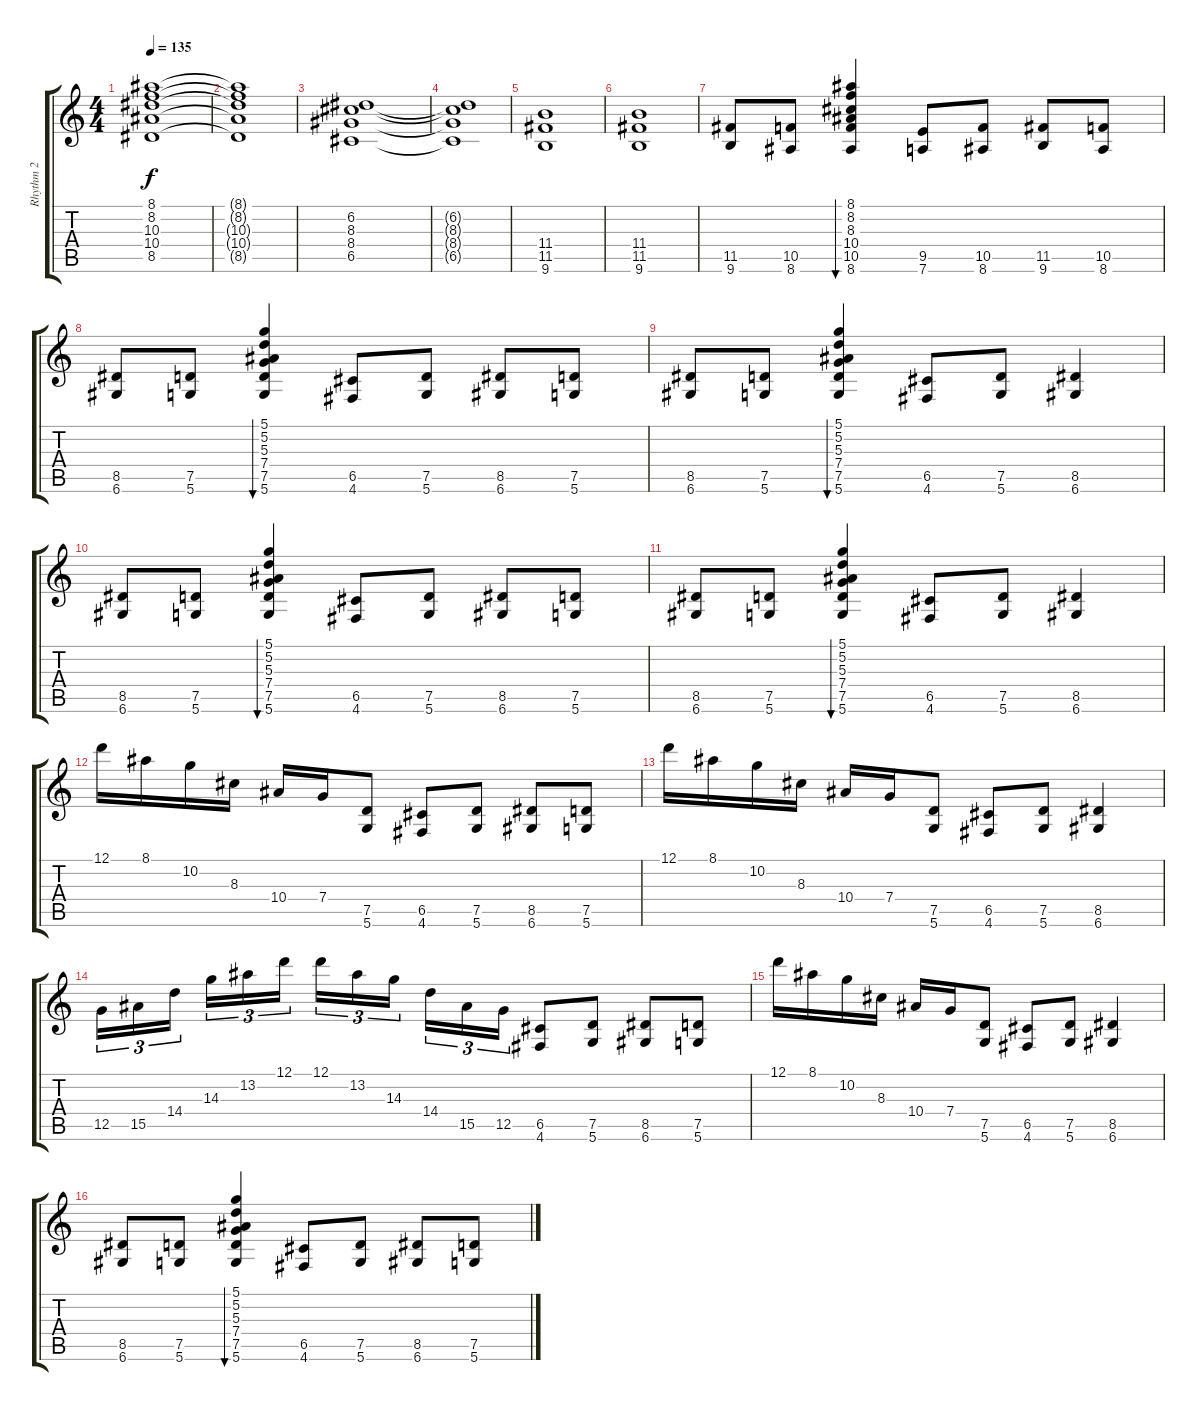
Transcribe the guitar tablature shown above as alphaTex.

\track ("Rhythm 2" "Rhythm 2") {instrument distortionguitar}
\staff {score tabs}
\tuning (D4 A3 F3 C3 G2 D2) {hide}
\ts (4 4)
\tempo 135
\clef g2
\ks c
(8.1 8.2 10.3 10.4 8.5).1{dy f} |
(8.1{t} 8.2{t} 10.3{t} 10.4{t} 8.5{t}).1 |
(6.2 8.3 8.4 6.5).1 |
(6.2{t} 8.3{t} 8.4{t} 6.5{t}).1 |
(11.4 11.5 9.6).1 |
(11.4 11.5 9.6).1 |
(11.5 9.6).8 (10.5 8.6).8 (8.1 8.2 8.3 10.4 10.5 8.6).4{bu 480} (9.5 7.6).8 (10.5 8.6).8 (11.5 9.6).8 (10.5 8.6).8 |
(8.5 6.6).8 (7.5 5.6).8 (5.1 5.2 5.3 7.4 7.5 5.6).4{bu 480} (6.5 4.6).8 (7.5 5.6).8 (8.5 6.6).8 (7.5 5.6).8 |
(8.5 6.6).8 (7.5 5.6).8 (5.1 5.2 5.3 7.4 7.5 5.6).4{bu 480} (6.5 4.6).8 (7.5 5.6).8 (8.5 6.6).4 |
(8.5 6.6).8 (7.5 5.6).8 (5.1 5.2 5.3 7.4 7.5 5.6).4{bu 480} (6.5 4.6).8 (7.5 5.6).8 (8.5 6.6).8 (7.5 5.6).8 |
(8.5 6.6).8 (7.5 5.6).8 (5.1 5.2 5.3 7.4 7.5 5.6).4{bu 480} (6.5 4.6).8 (7.5 5.6).8 (8.5 6.6).4 |
12.1.16 8.1.16 10.2.16 8.3.16 10.4.16 7.4.16 (7.5 5.6).8 (6.5 4.6).8 (7.5 5.6).8 (8.5 6.6).8 (7.5 5.6).8 |
12.1.16 8.1.16 10.2.16 8.3.16 10.4.16 7.4.16 (7.5 5.6).8 (6.5 4.6).8 (7.5 5.6).8 (8.5 6.6).4 |
12.5.16{tu (3 2)} 15.5.16{tu (3 2)} 14.4.16{tu (3 2)} 14.3.16{tu (3 2)} 13.2.16{tu (3 2)} 12.1.16{tu (3 2)} 12.1.16{tu (3 2)} 13.2.16{tu (3 2)} 14.3.16{tu (3 2)} 14.4.16{tu (3 2)} 15.5.16{tu (3 2)} 12.5.16{tu (3 2)} (6.5 4.6).8 (7.5 5.6).8 (8.5 6.6).8 (7.5 5.6).8 |
12.1.16 8.1.16 10.2.16 8.3.16 10.4.16 7.4.16 (7.5 5.6).8 (6.5 4.6).8 (7.5 5.6).8 (8.5 6.6).4 |
(8.5 6.6).8 (7.5 5.6).8 (5.1 5.2 5.3 7.4 7.5 5.6).4{bu 480} (6.5 4.6).8 (7.5 5.6).8 (8.5 6.6).8 (7.5 5.6).8
